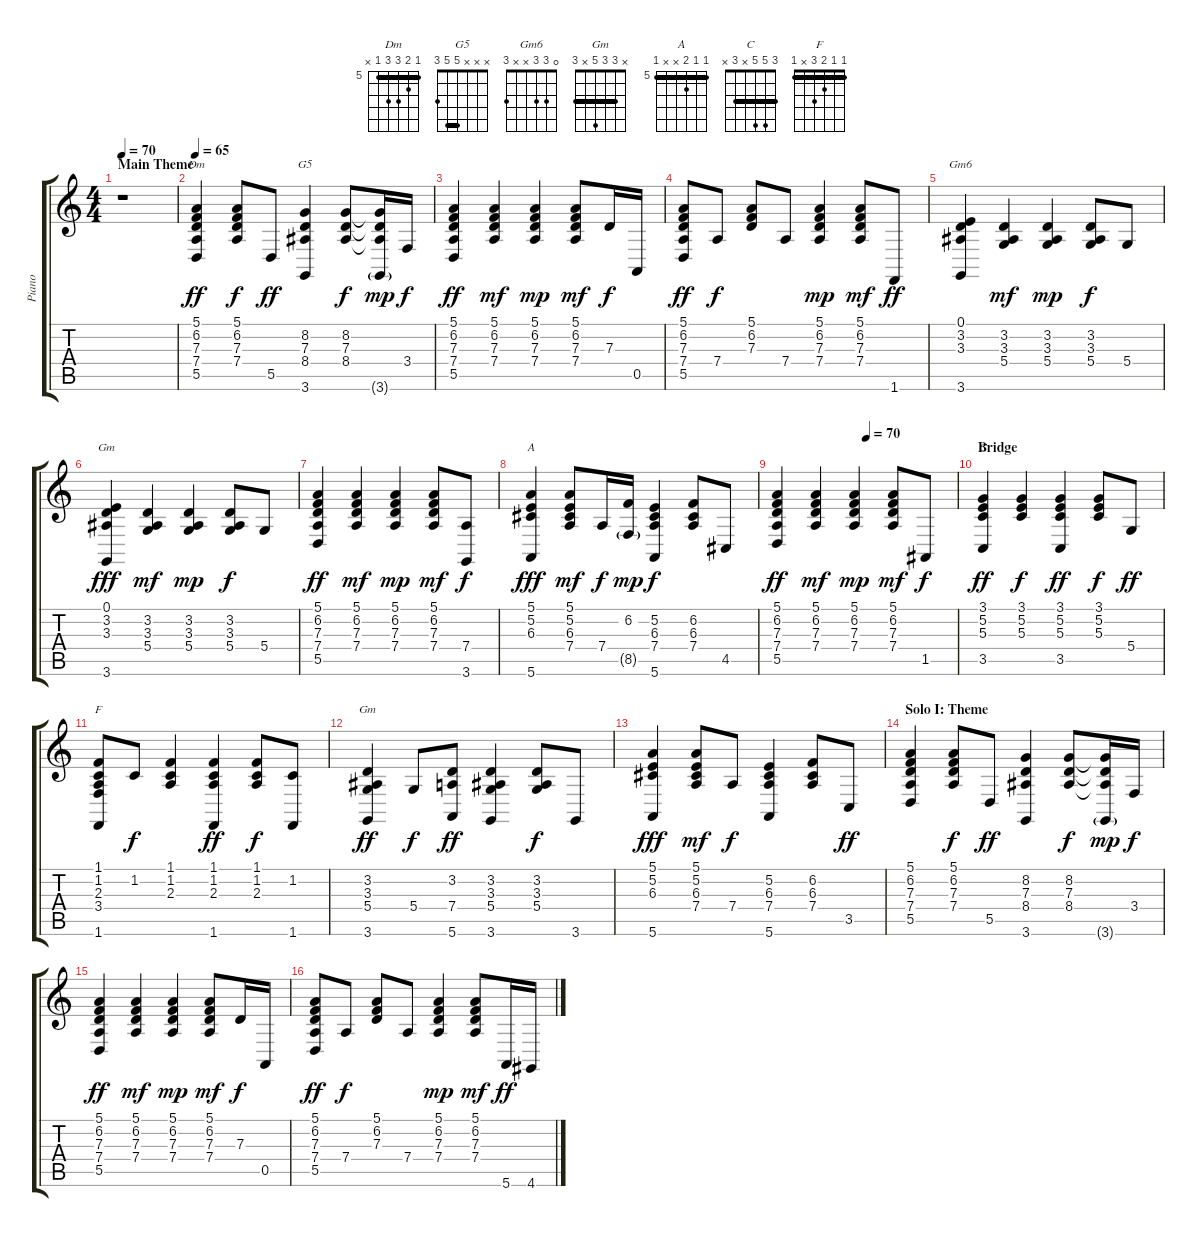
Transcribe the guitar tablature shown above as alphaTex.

\track ("Piano" "Piano") {instrument acousticgrandpiano}
\staff {score tabs}
\tuning (E4 B3 G3 D3 A2 E2) {hide}
\chord ("Dm" 5 6 7 7 5 x) {firstfret 5 barre 5}
\chord ("G5" x x x 5 5 3) {barre 5}
\chord ("Gm6" 0 3 3 x x 3)
\chord ("Gm" 0 3 3 5 5 3)
\chord ("A" 5 5 6 x x 5) {firstfret 5 barre 5}
\chord ("C" 3 5 5 x 3 x) {barre 3}
\chord ("F" 1 1 2 3 x 1) {barre 1}
\chord ("Gm" x 3 3 5 x 3) {barre 3}
\ts (4 4)
\section ("" "Main Theme")
\tempo 70
\tempo 60
\tempo 70
\clef g2
\ks c
r.1{dy ff instrument acousticgrandpiano} |
\tempo 65
(5.1 6.2 7.3 7.4 5.5).4{ch "Dm"} (5.1 6.2 7.3 7.4).8{dy f} 5.5.8{dy ff} (8.2 7.3 8.4 3.6).4{ch "G5"} (8.2 7.3 8.4).8{dy f} (8.2{t} 7.3{t} 8.4{t} 3.6{g}).16{dy mp} 3.4.16{dy f} |
(5.1 6.2 7.3 7.4 5.5).4{dy ff} (5.1 6.2 7.3 7.4).4{dy mf} (5.1 6.2 7.3 7.4).4{dy mp} (5.1 6.2 7.3 7.4).8{dy mf} 7.3.16{dy f} 0.5.16 |
(5.1 6.2 7.3 7.4 5.5).8{dy ff} 7.4.8{dy f} (5.1 6.2 7.3).8 7.4.8 (5.1 6.2 7.3 7.4).4{dy mp} (5.1 6.2 7.3 7.4).8{dy mf} 1.6.8{dy ff} |
(0.1 3.2 3.3 3.6).4{ch "Gm6"} (3.2 3.3 5.4).4{dy mf} (3.2 3.3 5.4).4{dy mp} (3.2 3.3 5.4).8{dy f} 5.4.8 |
(0.1 3.2 3.3 3.6).4{ch "Gm" dy fff} (3.2 3.3 5.4).4{dy mf} (3.2 3.3 5.4).4{dy mp} (3.2 3.3 5.4).8{dy f} 5.4.8 |
(5.1 6.2 7.3 7.4 5.5).4{dy ff} (5.1 6.2 7.3 7.4).4{dy mf} (5.1 6.2 7.3 7.4).4{dy mp} (5.1 6.2 7.3 7.4).8{dy mf} (7.4 3.6).8{dy f} |
(5.1 5.2 6.3 5.6).4{ch "A" dy fff} (5.1 5.2 6.3 7.4).8{dy mf} 7.4.16{dy f} (6.2 8.5{g}).16{dy mp} (5.2 6.3 7.4 5.6).4{dy f} (6.2 6.3 7.4).8 4.5.8 |
\tempo (70 0.5)
(5.1 6.2 7.3 7.4 5.5).4{dy ff} (5.1 6.2 7.3 7.4).4{dy mf} (5.1 6.2 7.3 7.4).4{dy mp} (5.1 6.2 7.3 7.4).8{dy mf} 1.5.8{dy f} |
\section ("" "Bridge")
(3.1 5.2 5.3 3.5).4{ch "C" dy ff} (3.1 5.2 5.3).4{dy f} (3.1 5.2 5.3 3.5).4{dy ff} (3.1 5.2 5.3).8{dy f} 5.4.8{dy ff} |
(1.1 1.2 2.3 3.4 1.6).8{ch "F"} 1.2.8{dy f} (1.1 1.2 2.3).4 (1.1 1.2 2.3 1.6).4{dy ff} (1.1 1.2 2.3).8{dy f} (1.2 1.6).8 |
(3.2 3.3 5.4 3.6).4{ch "Gm" dy ff} 5.4.8{dy f} (3.2 7.4 5.6).8{dy ff} (3.2 3.3 5.4 3.6).4 (3.2 3.3 5.4).8{dy f} 3.6.8 |
(5.1 5.2 6.3 5.6).4{dy fff} (5.1 5.2 6.3 7.4).8{dy mf} 7.4.8{dy f} (5.2 6.3 7.4 5.6).4 (6.2 6.3 7.4).8 3.5.8{dy ff} |
\section ("" "Solo I: Theme")
(5.1 6.2 7.3 7.4 5.5).4 (5.1 6.2 7.3 7.4).8{dy f} 5.5.8{dy ff} (8.2 7.3 8.4 3.6).4 (8.2 7.3 8.4).8{dy f} (8.2{t} 7.3{t} 8.4{t} 3.6{g}).16{dy mp} 3.4.16{dy f} |
(5.1 6.2 7.3 7.4 5.5).4{dy ff} (5.1 6.2 7.3 7.4).4{dy mf} (5.1 6.2 7.3 7.4).4{dy mp} (5.1 6.2 7.3 7.4).8{dy mf} 7.3.16{dy f} 0.5.16 |
(5.1 6.2 7.3 7.4 5.5).8{dy ff} 7.4.8{dy f} (5.1 6.2 7.3).8 7.4.8 (5.1 6.2 7.3 7.4).4{dy mp} (5.1 6.2 7.3 7.4).8{dy mf} 5.6.16{dy ff} 4.6.16
